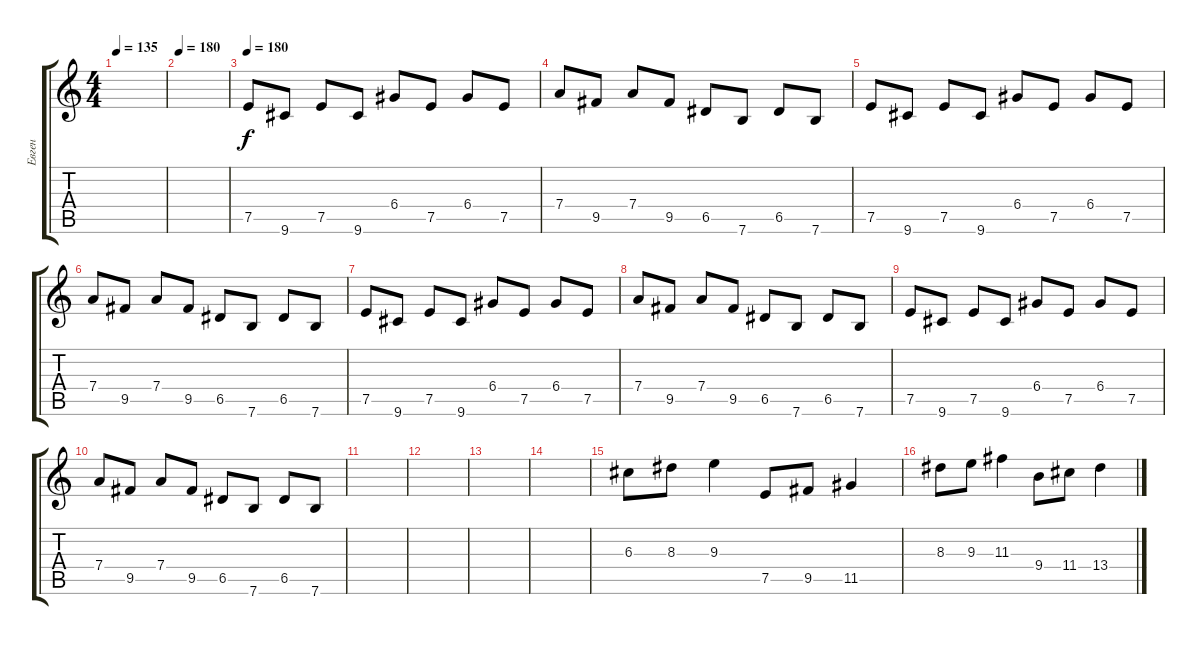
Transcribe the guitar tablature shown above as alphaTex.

\track ("Евген" "Евген") {instrument distortionguitar}
\staff {score tabs}
\tuning (E4 B3 G3 D3 A2 E2) {hide}
\ts (4 4)
\tempo 135
\clef g2
\ks c
|
\tempo 180
|
\tempo 180
7.5.8 9.6.8 7.5.8 9.6.8 6.4.8 7.5.8 6.4.8 7.5.8 |
7.4.8 9.5.8 7.4.8 9.5.8 6.5.8 7.6.8 6.5.8 7.6.8 |
7.5.8 9.6.8 7.5.8 9.6.8 6.4.8 7.5.8 6.4.8 7.5.8 |
7.4.8 9.5.8 7.4.8 9.5.8 6.5.8 7.6.8 6.5.8 7.6.8 |
7.5.8 9.6.8 7.5.8 9.6.8 6.4.8 7.5.8 6.4.8 7.5.8 |
7.4.8 9.5.8 7.4.8 9.5.8 6.5.8 7.6.8 6.5.8 7.6.8 |
7.5.8 9.6.8 7.5.8 9.6.8 6.4.8 7.5.8 6.4.8 7.5.8 |
7.4.8 9.5.8 7.4.8 9.5.8 6.5.8 7.6.8 6.5.8 7.6.8 |
|
|
|
|
6.3.8 8.3.8 9.3.4 7.5.8 9.5.8 11.5.4 |
8.3.8 9.3.8 11.3.4 9.4.8 11.4.8 13.4.4
